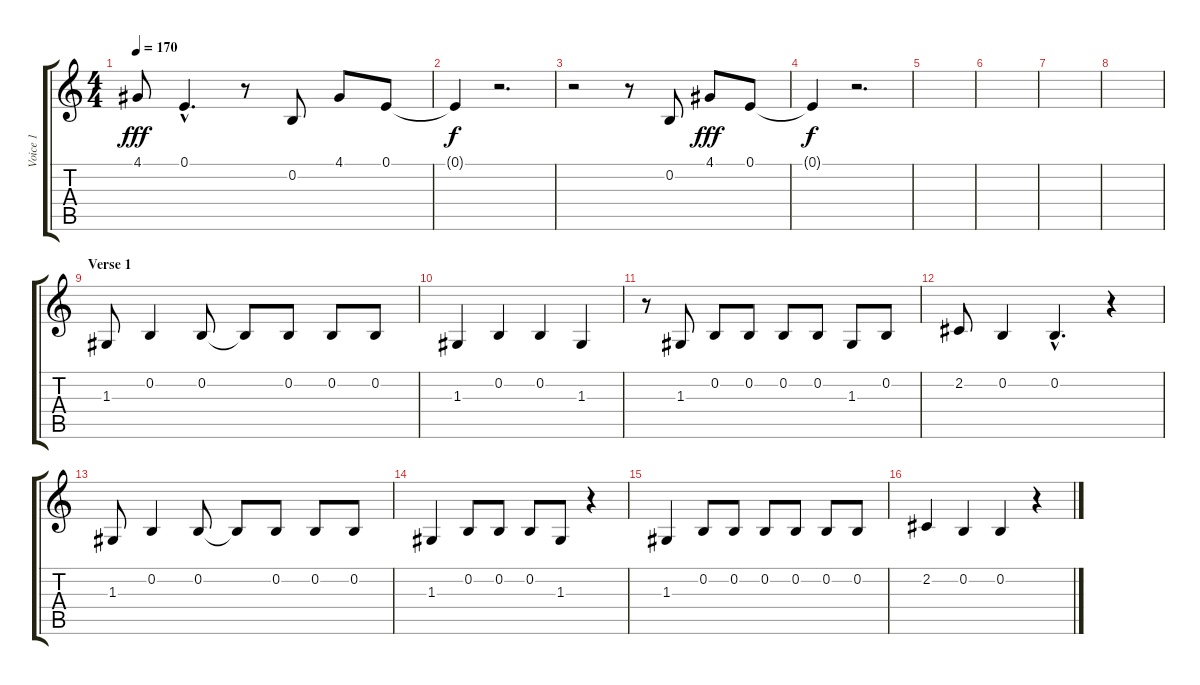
\track ("Voice 1" "Voice 1") {instrument lead6voice}
\staff {score tabs}
\tuning (E4 B3 G3 D3 A2 E2) {hide}
\ts (4 4)
\tempo 170
\clef g2
\ks c
4.1.8{dy fff} 0.1{hac}.4{d} r.8 0.2.8 4.1.8 0.1.8 |
0.1{t}.4{dy f} r.2{d} |
r.2 r.8 0.2.8 4.1.8{dy fff} 0.1.8 |
0.1{t}.4{dy f} r.2{d} |
|
|
|
|
\section ("" "Verse 1")
1.3.8 0.2.4 0.2.8 0.2{t}.8 0.2.8 0.2.8 0.2.8 |
1.3.4 0.2.4 0.2.4 1.3.4 |
r.8 1.3.8 0.2.8 0.2.8 0.2.8 0.2.8 1.3.8 0.2.8 |
2.2.8 0.2.4 0.2{hac}.4{d} r.4 |
1.3.8 0.2.4 0.2.8 0.2{t}.8 0.2.8 0.2.8 0.2.8 |
1.3.4 0.2.8 0.2.8 0.2.8 1.3.8 r.4 |
1.3.4 0.2.8 0.2.8 0.2.8 0.2.8 0.2.8 0.2.8 |
2.2.4 0.2.4 0.2.4 r.4
